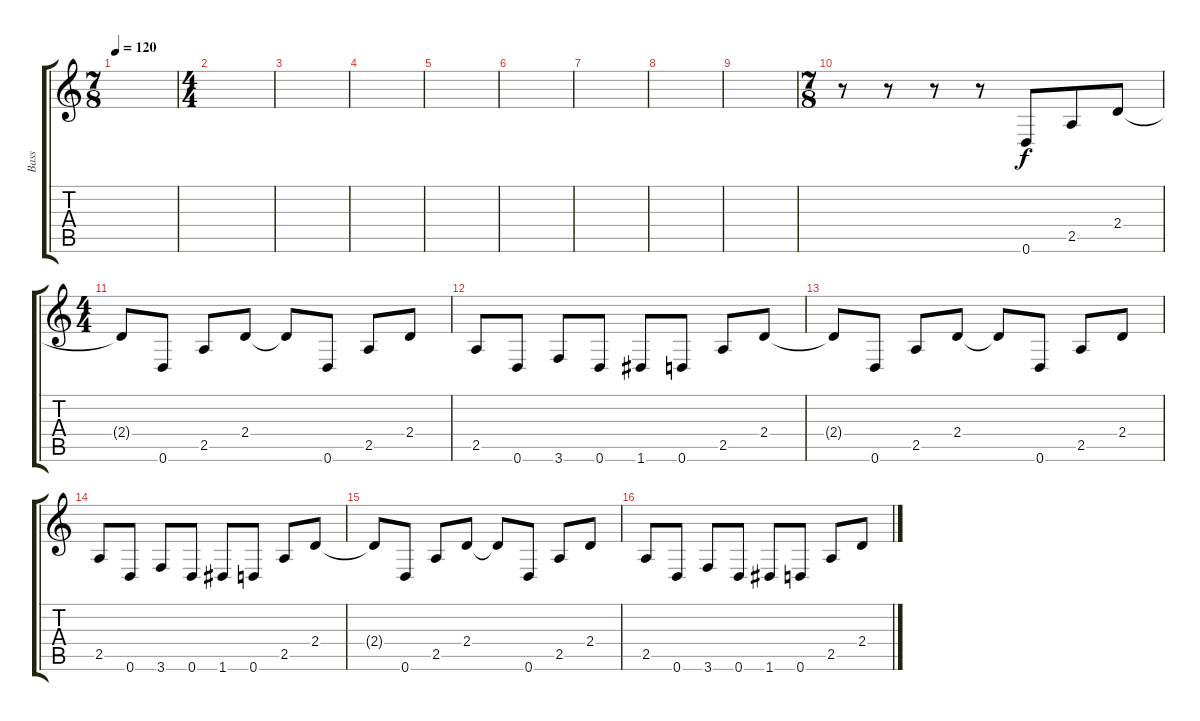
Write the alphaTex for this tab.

\track ("Bass" "Bass") {instrument electricbasspick}
\staff {score tabs}
\tuning (D4 A3 F3 C3 G2 D2) {hide}
\ts (7 8)
\tempo 120
\clef g2
\ks c
|
\ts (4 4)
|
|
|
|
|
|
|
|
\ts (7 8)
r.8 r.8 r.8 r.8 0.6.8 2.5.8 2.4.8 |
\ts (4 4)
2.4{t}.8 0.6.8 2.5.8 2.4.8 2.4{t}.8 0.6.8 2.5.8 2.4.8 |
2.5.8 0.6.8 3.6.8 0.6.8 1.6.8 0.6.8 2.5.8 2.4.8 |
2.4{t}.8 0.6.8 2.5.8 2.4.8 2.4{t}.8 0.6.8 2.5.8 2.4.8 |
2.5.8 0.6.8 3.6.8 0.6.8 1.6.8 0.6.8 2.5.8 2.4.8 |
2.4{t}.8 0.6.8 2.5.8 2.4.8 2.4{t}.8 0.6.8 2.5.8 2.4.8 |
2.5.8 0.6.8 3.6.8 0.6.8 1.6.8 0.6.8 2.5.8 2.4.8
